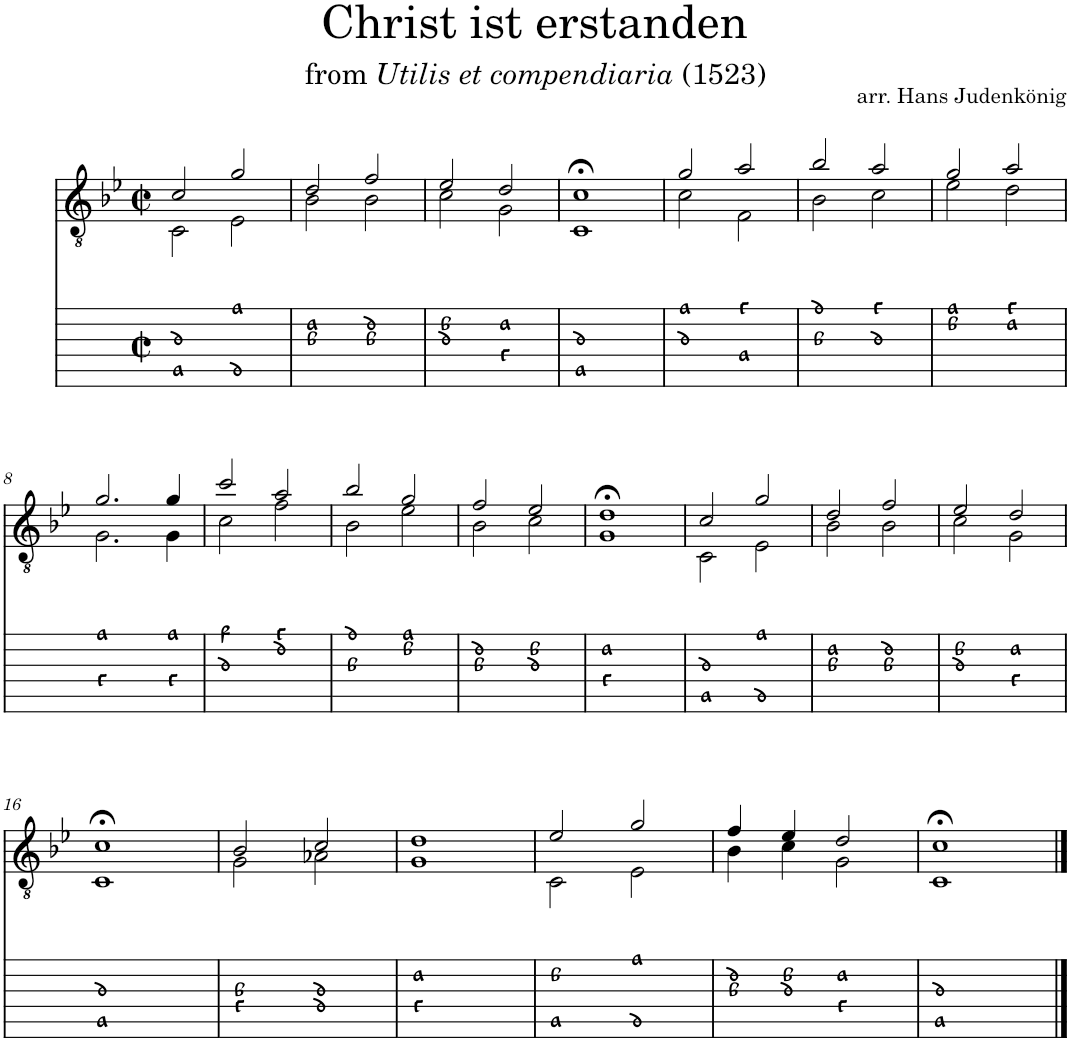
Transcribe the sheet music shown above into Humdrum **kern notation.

**kern	**kern
*part1	*part1
*staff2	*staff1
*I"Lute	*
*I'Lt.	*
*stria6	*
*	*clefGv2
*k[b-e-]	*k[b-e-]
*M2/2	*M2/2
*met(c|)	*met(c|)
=1	=1
*^	*^
2c	2C	2c/	2C\
2g	2E-	2g/	2E-\
=2	=2	=2	=2
2d	2B-	2d/	2B-\
2f	2B-	2f/	2B-\
=3	=3	=3	=3
2e-	2c	2e-/	2c\
2d	2G	2d/	2G\
=4	=4	=4	=4
1c;<	1C	1c;<	1C
=5	=5	=5	=5
2g	2c	2g/	2c\
2a	2F	2a/	2F\
=6	=6	=6	=6
2b-	2B-	2b-/	2B-\
2a	2c	2a/	2c\
=7	=7	=7	=7
2g	2e-	2g/	2e-\
2a	2d	2a/	2d\
!!LO:LB:g=z	!!
=8	=8	=8	=8
2.g	2.G	2.g/	2.G\
4g	4G	4g/	4G\
=9	=9	=9	=9
2cc	2c	2cc/	2c\
2a	2f	2a/	2f\
=10	=10	=10	=10
2b-	2B-	2b-/	2B-\
2g	2e-	2g/	2e-\
=11	=11	=11	=11
2f	2B-	2f/	2B-\
2e-	2c	2e-/	2c\
=12	=12	=12	=12
1d;<	1G	1d;<	1G
=13	=13	=13	=13
2c	2C	2c/	2C\
2g	2E-	2g/	2E-\
=14	=14	=14	=14
2d	2B-	2d/	2B-\
2f	2B-	2f/	2B-\
=15	=15	=15	=15
2e-	2c	2e-/	2c\
2d	2G	2d/	2G\
!!LO:LB:g=z	!!
=16	=16	=16	=16
1c;<	1C	1c;<	1C
=17	=17	=17	=17
2B-	2G	2B-/	2G\
2c	2A-X	2c/	2A-X\
=18	=18	=18	=18
1d	1G	1d	1G
=19	=19	=19	=19
2e-	2C	2e-/	2C\
2g	2E-	2g/	2E-\
=20	=20	=20	=20
4f	4B-	4f/	4B-\
4e-	4c	4e-/	4c\
2d	2G	2d/	2G\
=21	=21	=21	=21
1c;<	1C	1c;<	1C
*v	*v	*	*
*	*v	*v
==	==
*-	*-
